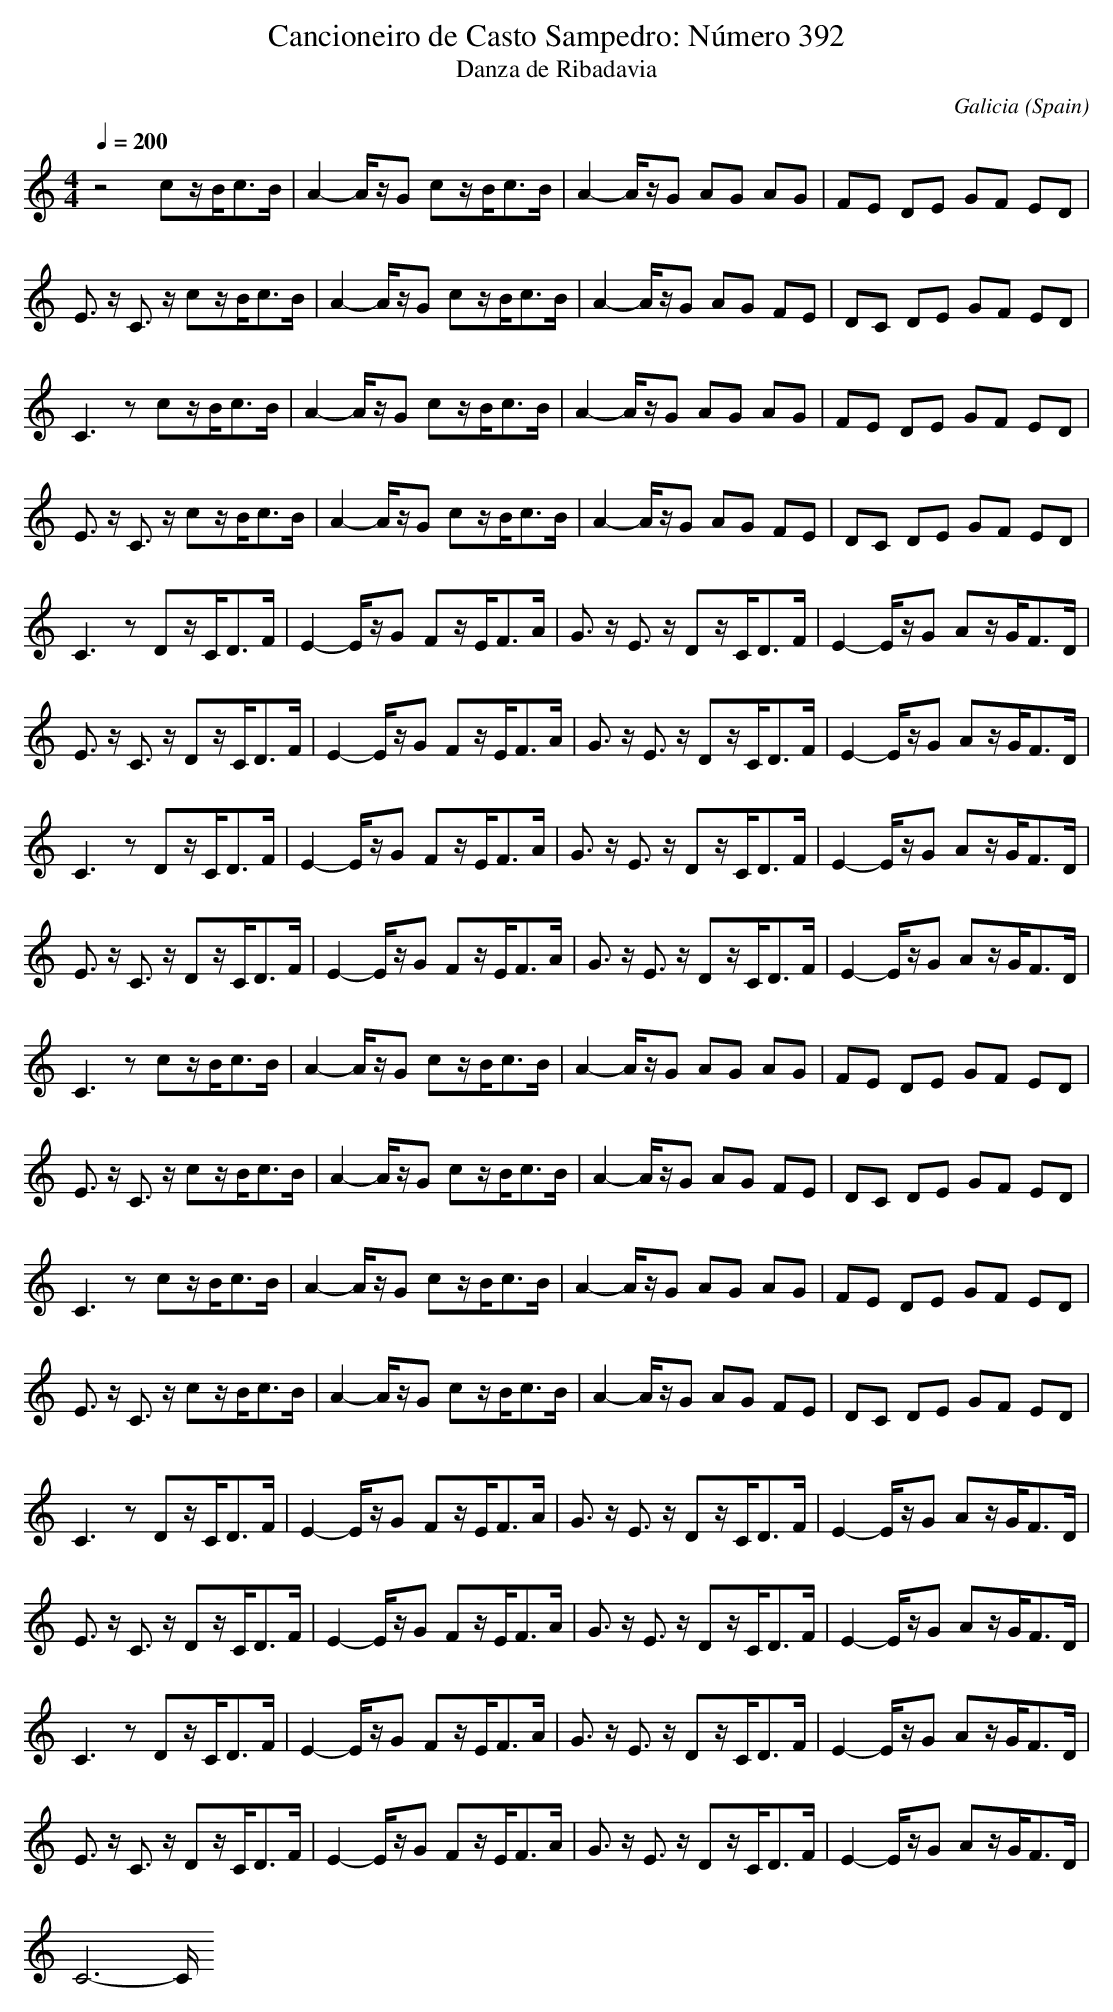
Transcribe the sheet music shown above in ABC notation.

X:1
T:Cancioneiro de Casto Sampedro: N\'umero 392
T:Danza de Ribadavia
O:Galicia (Spain)
M: 4/4
L: 1/8
Q:1/4=200
K:C % 0 sharps
z4 cz/2B<cB/2|A2- A/2z/2G cz/2B<cB/2|A2- A/2z/2G AG AG|FE DE GF ED|
E3/2z/2 C3/2z/2 cz/2B<cB/2|A2- A/2z/2G cz/2B<cB/2|A2- A/2z/2G AG FE|DC DE GF ED|
C3z cz/2B<cB/2|A2- A/2z/2G cz/2B<cB/2|A2- A/2z/2G AG AG|FE DE GF ED|
E3/2z/2 C3/2z/2 cz/2B<cB/2|A2- A/2z/2G cz/2B<cB/2|A2- A/2z/2G AG FE|DC DE GF ED|
C3z Dz/2C<DF/2|E2- E/2z/2G Fz/2E<FA/2|G3/2z/2 E3/2z/2 Dz/2C<DF/2|E2- E/2z/2G Az/2G<FD/2|
E3/2z/2 C3/2z/2 Dz/2C<DF/2|E2- E/2z/2G Fz/2E<FA/2|G3/2z/2 E3/2z/2 Dz/2C<DF/2|E2- E/2z/2G Az/2G<FD/2|
C3z Dz/2C<DF/2|E2- E/2z/2G Fz/2E<FA/2|G3/2z/2 E3/2z/2 Dz/2C<DF/2|E2- E/2z/2G Az/2G<FD/2|
E3/2z/2 C3/2z/2 Dz/2C<DF/2|E2- E/2z/2G Fz/2E<FA/2|G3/2z/2 E3/2z/2 Dz/2C<DF/2|E2- E/2z/2G Az/2G<FD/2|
C3z cz/2B<cB/2|A2- A/2z/2G cz/2B<cB/2|A2- A/2z/2G AG AG|FE DE GF ED|
E3/2z/2 C3/2z/2 cz/2B<cB/2|A2- A/2z/2G cz/2B<cB/2|A2- A/2z/2G AG FE|DC DE GF ED|
C3z cz/2B<cB/2|A2- A/2z/2G cz/2B<cB/2|A2- A/2z/2G AG AG|FE DE GF ED|
E3/2z/2 C3/2z/2 cz/2B<cB/2|A2- A/2z/2G cz/2B<cB/2|A2- A/2z/2G AG FE|DC DE GF ED|
C3z Dz/2C<DF/2|E2- E/2z/2G Fz/2E<FA/2|G3/2z/2 E3/2z/2 Dz/2C<DF/2|E2- E/2z/2G Az/2G<FD/2|
E3/2z/2 C3/2z/2 Dz/2C<DF/2|E2- E/2z/2G Fz/2E<FA/2|G3/2z/2 E3/2z/2 Dz/2C<DF/2|E2- E/2z/2G Az/2G<FD/2|
C3z Dz/2C<DF/2|E2- E/2z/2G Fz/2E<FA/2|G3/2z/2 E3/2z/2 Dz/2C<DF/2|E2- E/2z/2G Az/2G<FD/2|
E3/2z/2 C3/2z/2 Dz/2C<DF/2|E2- E/2z/2G Fz/2E<FA/2|G3/2z/2 E3/2z/2 Dz/2C<DF/2|E2- E/2z/2G Az/2G<FD/2|
C6- C/2
